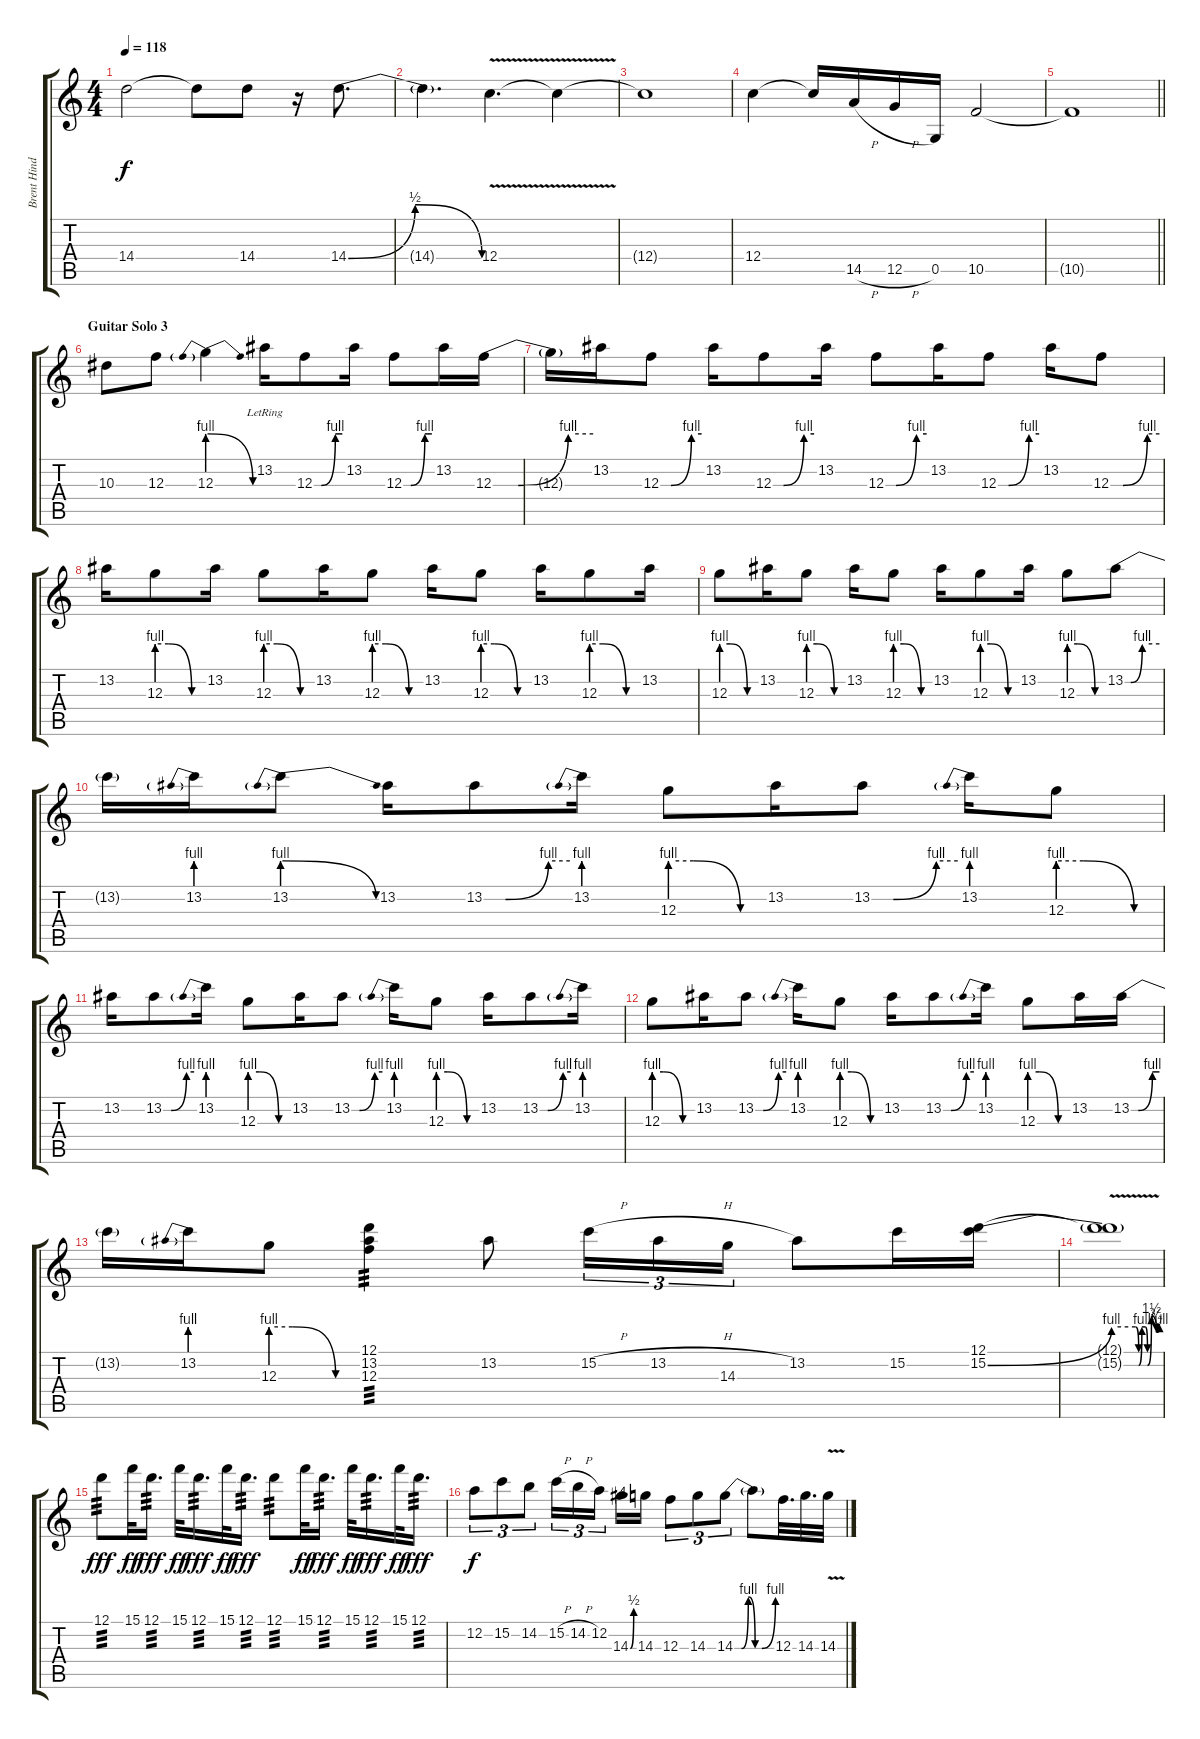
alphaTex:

\track ("Brent Hinds - Guitar (Solo)" "Brent Hind") {instrument distortionguitar}
\staff {score tabs}
\tuning (D4 A3 F3 C3 G2 C2) {hide}
\ts (4 4)
\tempo 118
\clef g2
\ks c
14.4{t}.2{dy f} 14.4{t}.8 14.4.8 r.16 14.4{be (bendrelease 0 0 30 2 30 2 60 0)}.8{d} |
14.4{t}.4{d} 12.4{v}.4{d} 12.4{t}.4 |
12.4{t}.1 |
12.4.4 12.4{t}.16 14.5{h}.16 12.5{h}.16 0.5.16 10.5.2 |
\barLineRight lightlight
10.5{t}.1{volume 6} |
\section ("" "Guitar Solo 3")
10.3.8{volume 13} 12.3.8 12.3{be (prebendrelease 0 4 60 0)}.4 13.2{lr}.16 12.3{be (custom 0 0 15 0 45 4 60 4)}.8 13.2.16 12.3{be (custom 0 0 15 0 45 4 60 4)}.8 13.2.16 12.3{be (custom 0 0 15 0 45 4 60 4)}.16 |
12.3{t}.16 13.2.16 12.3{be (custom 0 0 15 0 45 4 60 4)}.8 13.2.16 12.3{be (custom 0 0 15 0 45 4 60 4)}.8 13.2.16 12.3{be (custom 0 0 15 0 45 4 60 4)}.8 13.2.16 12.3{be (custom 0 0 15 0 45 4 60 4)}.8 13.2.16 12.3{be (custom 0 0 15 0 45 4 60 4)}.8 |
13.2.16 12.3{be (custom 0 4 15 4 45 0 60 0)}.8 13.2.16 12.3{be (custom 0 4 15 4 45 0 60 0)}.8 13.2.16 12.3{be (custom 0 4 15 4 45 0 60 0)}.8 13.2.16 12.3{be (custom 0 4 15 4 45 0 60 0)}.8 13.2.16 12.3{be (custom 0 4 15 4 45 0 60 0)}.8 13.2.16 |
12.3{be (custom 0 4 15 4 45 0 60 0)}.8 13.2.16 12.3{be (custom 0 4 15 4 45 0 60 0)}.8 13.2.16 12.3{be (custom 0 4 15 4 45 0 60 0)}.8 13.2.16 12.3{be (custom 0 4 15 4 45 0 60 0)}.8 13.2.16 12.3{be (custom 0 4 15 4 45 0 60 0)}.8 13.2{be (custom 0 0 10 0 30 4 60 4)}.8 |
13.2{t}.16 13.2{be (prebend 0 4 60 4)}.16 13.2{be (prebendrelease 0 4 60 0)}.8 13.2.16 13.2{be (custom 0 0 15 0 45 4 60 4)}.8 13.2{be (prebend 0 4 60 4)}.16 12.3{be (custom 0 4 15 4 45 0 60 0)}.8 13.2.16 13.2{be (custom 0 0 15 0 45 4 60 4)}.8 13.2{be (prebend 0 4 60 4)}.16 12.3{be (custom 0 4 15 4 45 0 60 0)}.8 |
13.2.16 13.2{be (custom 0 0 15 0 45 4 60 4)}.8 13.2{be (prebend 0 4 60 4)}.16 12.3{be (custom 0 4 15 4 45 0 60 0)}.8 13.2.16 13.2{be (custom 0 0 15 0 45 4 60 4)}.8 13.2{be (prebend 0 4 60 4)}.16 12.3{be (custom 0 4 15 4 45 0 60 0)}.8 13.2.16 13.2{be (custom 0 0 15 0 45 4 60 4)}.8 13.2{be (prebend 0 4 60 4)}.16 |
12.3{be (custom 0 4 15 4 45 0 60 0)}.8 13.2.16 13.2{be (custom 0 0 15 0 45 4 60 4)}.8 13.2{be (prebend 0 4 60 4)}.16 12.3{be (custom 0 4 15 4 45 0 60 0)}.8 13.2.16 13.2{be (custom 0 0 15 0 45 4 60 4)}.8 13.2{be (prebend 0 4 60 4)}.16 12.3{be (custom 0 4 15 4 45 0 60 0)}.8 13.2.16 13.2{be (custom 0 0 15 0 45 4 60 4)}.16 |
13.2{t}.16 13.2{be (prebend 0 4 60 4)}.16 12.3{be (custom 0 4 15 4 45 0 60 0)}.8 (12.1 13.2 12.3).4{tp 3} 13.2.8 15.2{h}.16{tu (3 2)} 13.2{h}.16{tu (3 2)} 14.3.16{tu (3 2)} 13.2.8 15.2.16 (12.1 15.2{be (bend 0 0 60 4)}).16 |
(12.1{t} 15.2{be (custom 0 4 30 4 34 0 38 4 42 4 45 0 50 6 56 3 60 4) v t}).1 |
12.1.8{tp 3 dy fff} 15.1.32{dy ff} 12.1.16{d tp 3 dy fff} 15.1.32{dy ff} 12.1.16{d tp 3 dy fff} 15.1.32{dy ff} 12.1.16{d tp 3 dy fff} 12.1.8{tp 3} 15.1.32{dy ff} 12.1.16{d tp 3 dy fff} 15.1.32{dy ff} 12.1.16{d tp 3 dy fff} 15.1.32{dy ff} 12.1.16{d tp 3 dy fff} |
12.2.8{tu (3 2) dy f} 15.2.8{tu (3 2)} 14.2.8{tu (3 2)} 15.2{h}.16{tu (3 2)} 14.2{h}.16{tu (3 2)} 12.2.16{tu (3 2) beam splitsecondary} 14.3{be (bend 0 0 60 2)}.16 14.3.16 12.3.8{tu (3 2)} 14.3.8{tu (3 2)} 14.3{be (custom 0 0 10 0 20 4 30 0 40 0 60 4)}.8{tu (3 2)} 14.3{t}.8 12.3.32{d} 14.3.32{d} 14.3{v}.32
